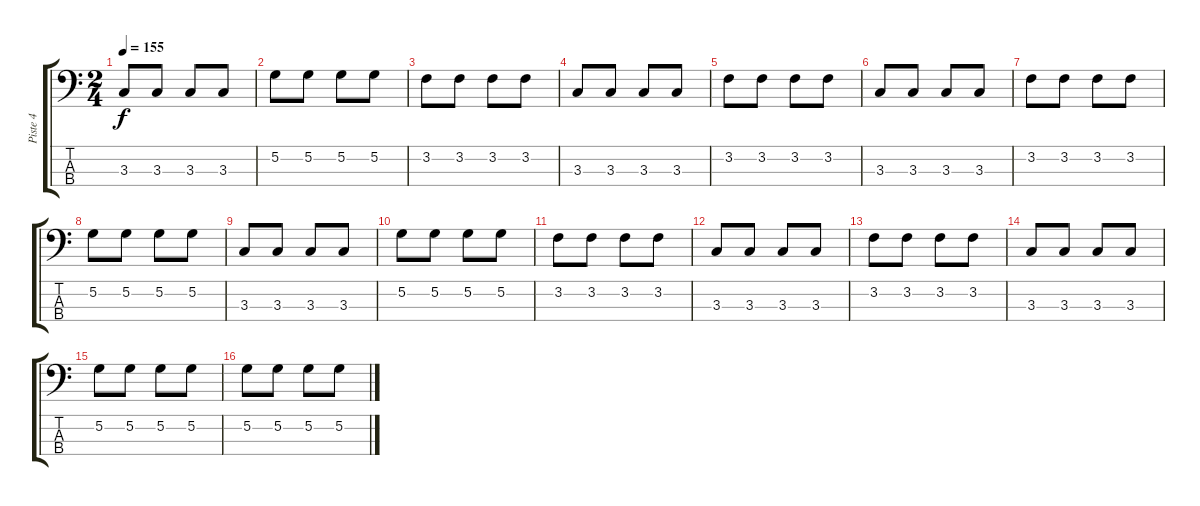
\track ("Piste 4" "Piste 4") {instrument electricbassfinger}
\staff {score tabs}
\tuning (G2 D2 A1 E1) {hide}
\ts (2 4)
\tempo 155
\clef f4
\ks c
3.3.8{dy f} 3.3.8 3.3.8 3.3.8 |
5.2.8 5.2.8 5.2.8 5.2.8 |
3.2.8 3.2.8 3.2.8 3.2.8 |
3.3.8 3.3.8 3.3.8 3.3.8 |
3.2.8 3.2.8 3.2.8 3.2.8 |
3.3.8 3.3.8 3.3.8 3.3.8 |
3.2.8 3.2.8 3.2.8 3.2.8 |
5.2.8 5.2.8 5.2.8 5.2.8 |
3.3.8 3.3.8 3.3.8 3.3.8 |
5.2.8 5.2.8 5.2.8 5.2.8 |
3.2.8 3.2.8 3.2.8 3.2.8 |
3.3.8 3.3.8 3.3.8 3.3.8 |
3.2.8 3.2.8 3.2.8 3.2.8 |
3.3.8 3.3.8 3.3.8 3.3.8 |
5.2.8 5.2.8 5.2.8 5.2.8 |
5.2.8 5.2.8 5.2.8 5.2.8
